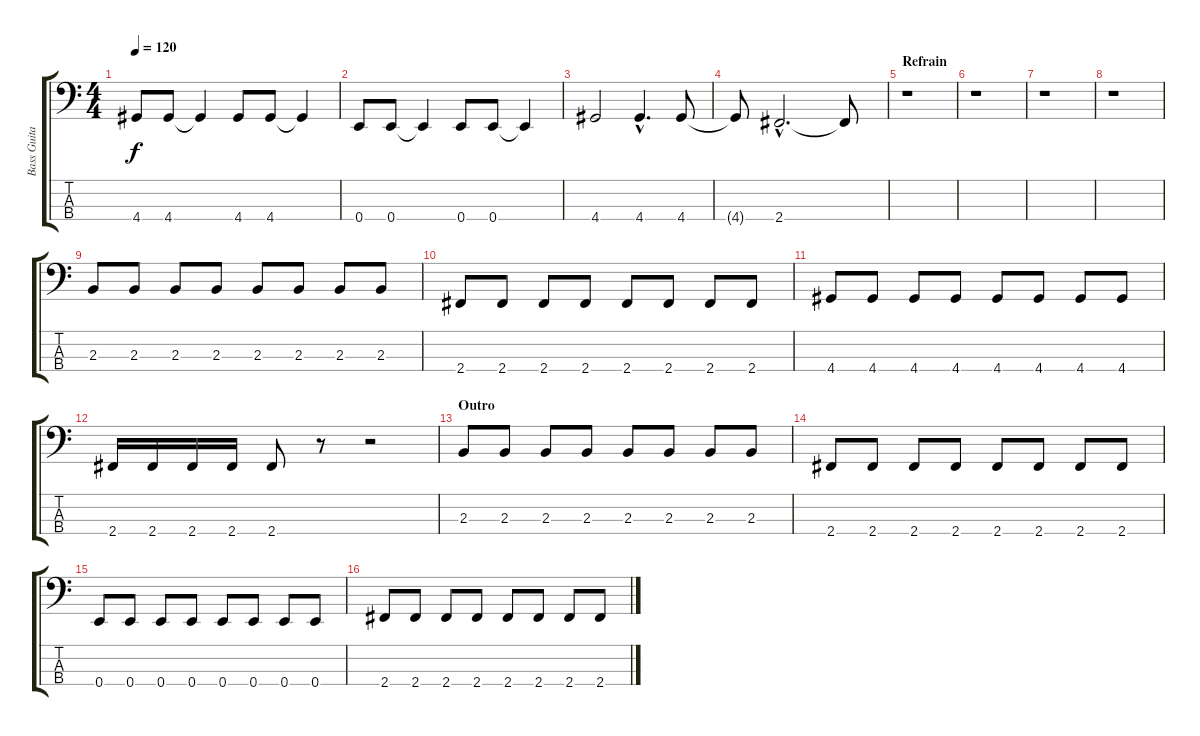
\track ("Bass Guitar" "Bass Guita") {instrument electricbasspick}
\staff {score tabs}
\tuning (G2 D2 A1 E1) {hide}
\ts (4 4)
\tempo 120
\clef f4
\ks c
4.4.8{dy f} 4.4.8 4.4{t}.4 4.4.8 4.4.8 4.4{t}.4 |
0.4.8 0.4.8 0.4{t}.4 0.4.8 0.4.8 0.4{t}.4 |
4.4.2 4.4{hac}.4{d} 4.4.8 |
4.4{t}.8 2.4{hac}.2{d} 2.4{t}.8 |
\section ("" "Refrain")
r.1 |
r.1 |
r.1 |
r.1 |
2.3.8 2.3.8 2.3.8 2.3.8 2.3.8 2.3.8 2.3.8 2.3.8 |
2.4.8 2.4.8 2.4.8 2.4.8 2.4.8 2.4.8 2.4.8 2.4.8 |
4.4.8 4.4.8 4.4.8 4.4.8 4.4.8 4.4.8 4.4.8 4.4.8 |
2.4.16 2.4.16 2.4.16 2.4.16 2.4.8 r.8 r.2 |
\section ("" "Outro")
2.3.8 2.3.8 2.3.8 2.3.8 2.3.8 2.3.8 2.3.8 2.3.8 |
2.4.8 2.4.8 2.4.8 2.4.8 2.4.8 2.4.8 2.4.8 2.4.8 |
0.4.8 0.4.8 0.4.8 0.4.8 0.4.8 0.4.8 0.4.8 0.4.8 |
2.4.8 2.4.8 2.4.8 2.4.8 2.4.8 2.4.8 2.4.8 2.4.8
